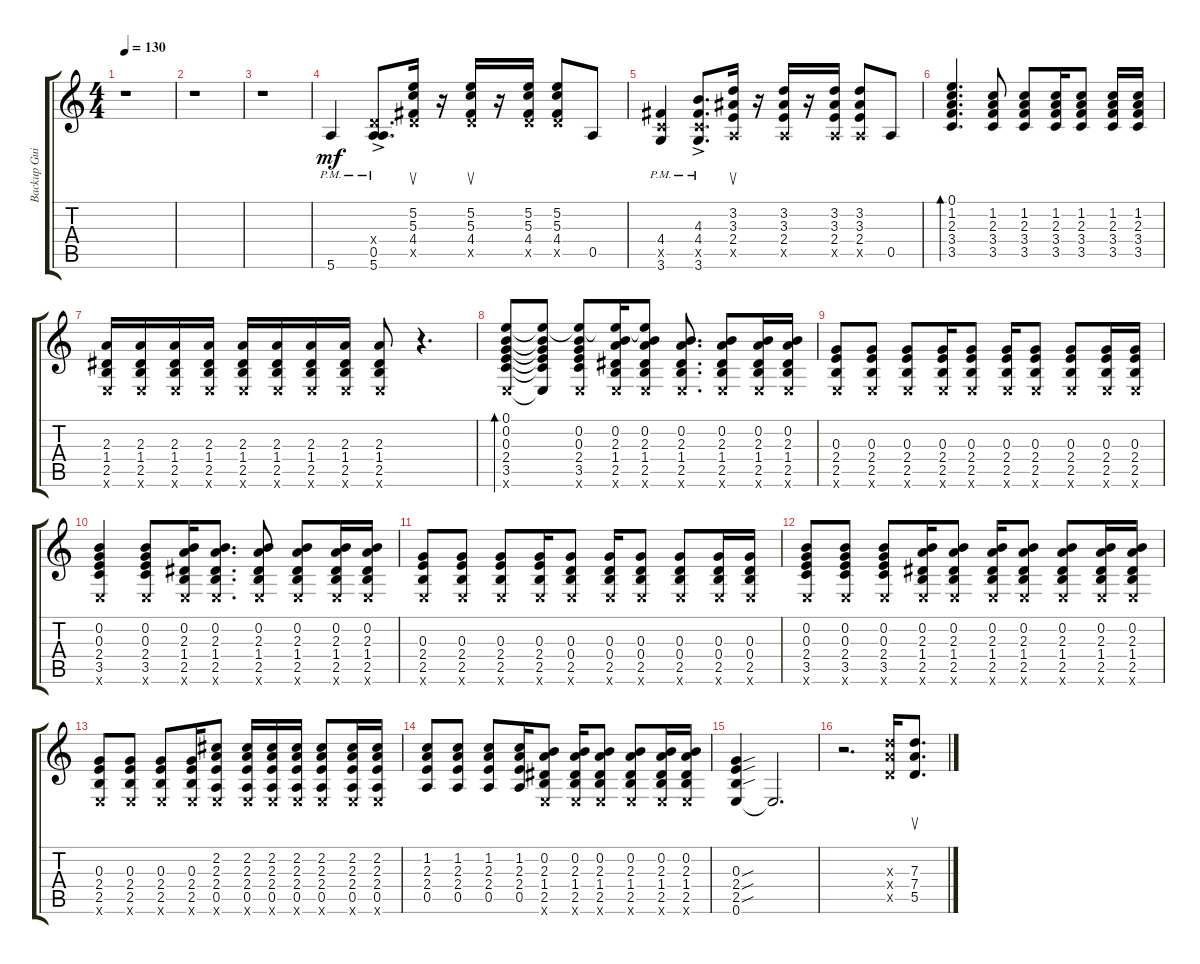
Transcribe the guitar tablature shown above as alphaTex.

\track ("Backup Guitar" "Backup Gui") {instrument acousticguitarnylon}
\staff {score tabs}
\tuning (E4 B3 G3 D3 A2 E2) {hide}
\ts (4 4)
\tempo 130
\clef g2
\ks c
r.1{dy mf} |
r.1 |
r.1 |
5.6{pm}.4 (0.4{pm x} 0.5{ac pm} 5.6{ac pm}).8{d} (5.2 5.3 4.4 5.5{x}).16{su} r.16 (5.2 5.3 4.4 5.5{x}).16{su} r.16 (5.2 5.3 4.4 5.5{x}).16 (5.2 5.3 4.4 5.5{x}).8 0.5.8 |
(4.4{pm} 3.5{pm x} 3.6{pm}).4 (4.3{pm} 4.4{pm} 3.5{ac pm x} 3.6{ac pm}).8{d} (3.2 3.3 2.4 0.5{x}).16{su} r.16 (3.2 3.3 2.4 0.5{x}).16 r.16 (3.2 3.3 2.4 0.5{x}).16 (3.2 3.3 2.4 0.5{x}).8 0.5.8 |
(0.1 1.2 2.3 3.4 3.5).4{d bd 120} (1.2 2.3 3.4 3.5).8 (1.2 2.3 3.4 3.5).8 (1.2 2.3 3.4 3.5).16 (1.2 2.3 3.4 3.5).8 (1.2 2.3 3.4 3.5).16 (1.2 2.3 3.4 3.5).16 |
(2.3 1.4 2.5 0.6{x}).16 (2.3 1.4 2.5 0.6{x}).16 (2.3 1.4 2.5 0.6{x}).16 (2.3 1.4 2.5 0.6{x}).16 (2.3 1.4 2.5 0.6{x}).16 (2.3 1.4 2.5 0.6{x}).16 (2.3 1.4 2.5 0.6{x}).16 (2.3 1.4 2.5 0.6{x}).16 (2.3 1.4 2.5 0.6{x}).8 r.4{d} |
(0.1 0.2 0.3 2.4 3.5 0.6{x}).8{bd 60} (0.1{t} 0.2{t} 0.3{t} 2.4{t} 3.5{t} 0.6{t}).8 (0.1{t} 0.2 0.3 2.4 3.5 0.6{x}).8 (0.1{t} 0.2 2.3 1.4 2.5 0.6{x}).16 (0.1{t} 0.2 2.3 1.4 2.5 0.6{x}).8 (0.2 2.3 1.4 2.5 0.6{x}).8{d} (0.2 2.3 1.4 2.5 0.6{x}).8 (0.2 2.3 1.4 2.5 0.6{x}).16 (0.2 2.3 1.4 2.5 0.6{x}).16 |
(0.3 2.4 2.5 0.6{x}).8 (0.3 2.4 2.5 0.6{x}).8 (0.3 2.4 2.5 0.6{x}).8 (0.3 2.4 2.5 0.6{x}).16 (0.3 2.4 2.5 0.6{x}).8 (0.3 2.4 2.5 0.6{x}).16 (0.3 2.4 2.5 0.6{x}).8 (0.3 2.4 2.5 0.6{x}).8 (0.3 2.4 2.5 0.6{x}).16 (0.3 2.4 2.5 0.6{x}).16 |
(0.2 0.3 2.4 3.5 0.6{x}).4 (0.2 0.3 2.4 3.5 0.6{x}).8 (0.2 2.3 1.4 2.5 0.6{x}).16 (0.2 2.3 1.4 2.5 0.6{x}).8{d} (0.2 2.3 1.4 2.5 0.6{x}).8 (0.2 2.3 1.4 2.5 0.6{x}).8 (0.2 2.3 1.4 2.5 0.6{x}).16 (0.2 2.3 1.4 2.5 0.6{x}).16 |
(0.3 2.4 2.5 0.6{x}).8 (0.3 2.4 2.5 0.6{x}).8 (0.3 2.4 2.5 0.6{x}).8 (0.3 2.4 2.5 0.6{x}).16 (0.3 0.4 2.5 0.6{x}).8 (0.3 0.4 2.5 0.6{x}).16 (0.3 0.4 2.5 0.6{x}).8 (0.3 0.4 2.5 0.6{x}).8 (0.3 0.4 2.5 0.6{x}).16 (0.3 0.4 2.5 0.6{x}).16 |
(0.2 0.3 2.4 3.5 0.6{x}).8 (0.2 0.3 2.4 3.5 0.6{x}).8 (0.2 0.3 2.4 3.5 0.6{x}).8 (0.2 2.3 1.4 2.5 0.6{x}).16 (0.2 2.3 1.4 2.5 0.6{x}).8 (0.2 2.3 1.4 2.5 0.6{x}).16 (0.2 2.3 1.4 2.5 0.6{x}).8 (0.2 2.3 1.4 2.5 0.6{x}).8 (0.2 2.3 1.4 2.5 0.6{x}).16 (0.2 2.3 1.4 2.5 0.6{x}).16 |
(0.3 2.4 2.5 0.6{x}).8 (0.3 2.4 2.5 0.6{x}).8 (0.3 2.4 2.5 0.6{x}).8 (0.3 2.4 2.5 0.6{x}).16 (2.2 2.3 2.4 0.5 0.6{x}).8 (2.2 2.3 2.4 0.5 0.6{x}).16 (2.2 2.3 2.4 0.5 0.6{x}).16 (2.2 2.3 2.4 0.5 0.6{x}).16 (2.2 2.3 2.4 0.5 0.6{x}).8 (2.2 2.3 2.4 0.5 0.6{x}).16 (2.2 2.3 2.4 0.5 0.6{x}).16 |
(1.2 2.3 2.4 0.5).8 (1.2 2.3 2.4 0.5).8 (1.2 2.3 2.4 0.5).8 (1.2 2.3 2.4 0.5).16 (0.2 2.3 1.4 2.5 0.6{x}).8 (0.2 2.3 1.4 2.5 0.6{x}).16 (0.2 2.3 1.4 2.5 0.6{x}).8 (0.2 2.3 1.4 2.5 0.6{x}).8 (0.2 2.3 1.4 2.5 0.6{x}).16 (0.2 2.3 1.4 2.5 0.6{x}).16 |
(0.3{sou} 2.4{sou} 2.5{sou} 0.6).4 0.6{t}.2{d} |
r.2{d} (7.3{x} 7.4{x} 5.5{x}).16 (7.3 7.4 5.5).8{d su}
